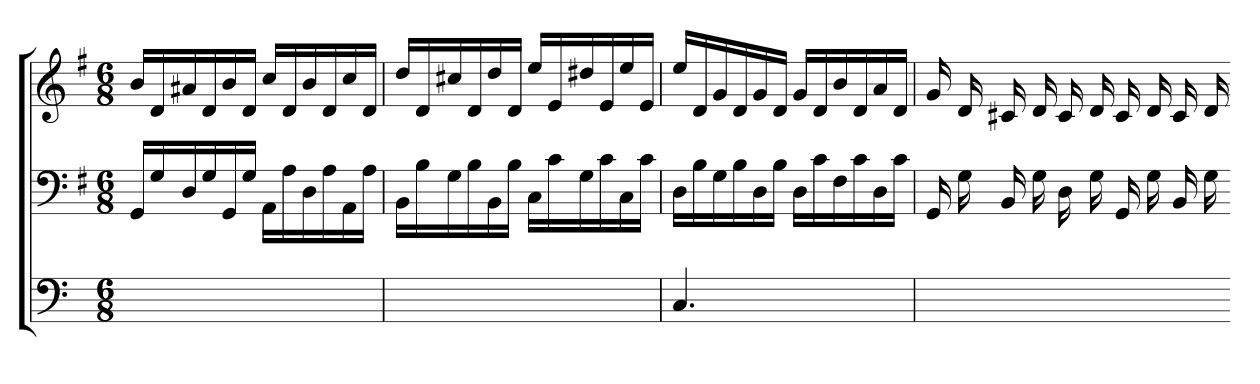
**kern	**kern	**kern
*part3	*part2	*part1
*staff3	*staff2	*staff1
*	*clefF4	*clefG2
*	*k[f#]	*k[f#]
*	*G:	*G:
*M6/8	*M6/8	*M6/8
=	=	=
2.ryy	16GGLL	16bLL
.	16G	16d
.	16D	16a#X
.	16G	16d
.	16GG	16b
.	16GJJ	16dJJ
.	16AALL	16ccLL
.	16A	16d
.	16D	16b
.	16A	16d
.	16AA	16cc
.	16AJJ	16dJJ
=	=	=
2.ryy	16BBLL	16ddLL
.	16B	16d
.	16G	16cc#X
.	16B	16d
.	16BB	16dd
.	16BJJ	16dJJ
.	16CLL	16eeLL
.	16c	16e
.	16G	16dd#X
.	16c	16e
.	16C	16ee
.	16cJJ	16eJJ
=	=	=
4.C	16DLL	16eeLL
.	16B	16d
.	16G	16g
.	16B	16d
.	16D	16g
.	16BJJ	16dJJ
4.ryy	16DLL	16gLL
.	16c	16d
.	16F#	16b
.	16c	16d
.	16D	16a
.	16cJJ	16dJJ
=	=	=
2ryy	16GG	16g
.	16G	16d
.	16BB	16c#X
.	16G	16d
.	16D	16c#
.	16G	16d
.	16GG	16c#
.	16G	16d
8ryy	16BB	16c#
.	16G	16d
=-	=-	=-
*-	*-	*-
